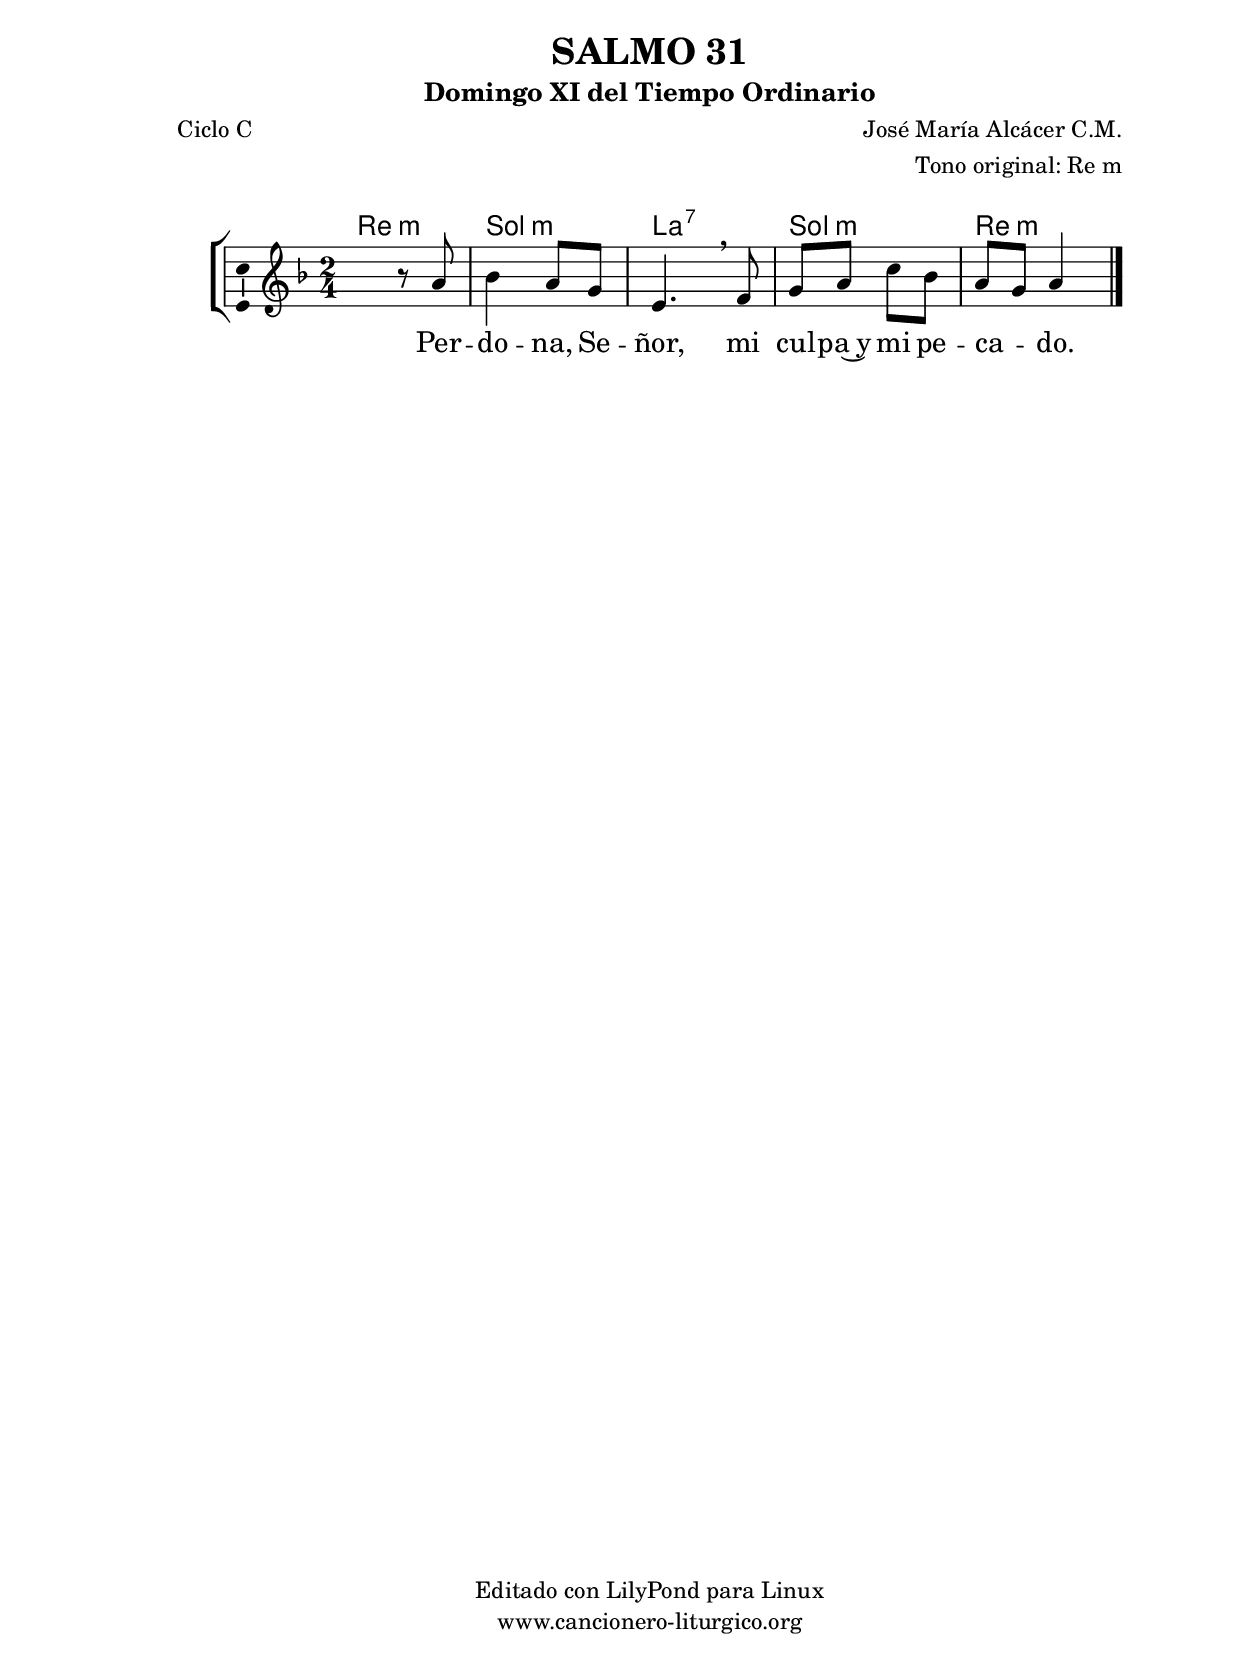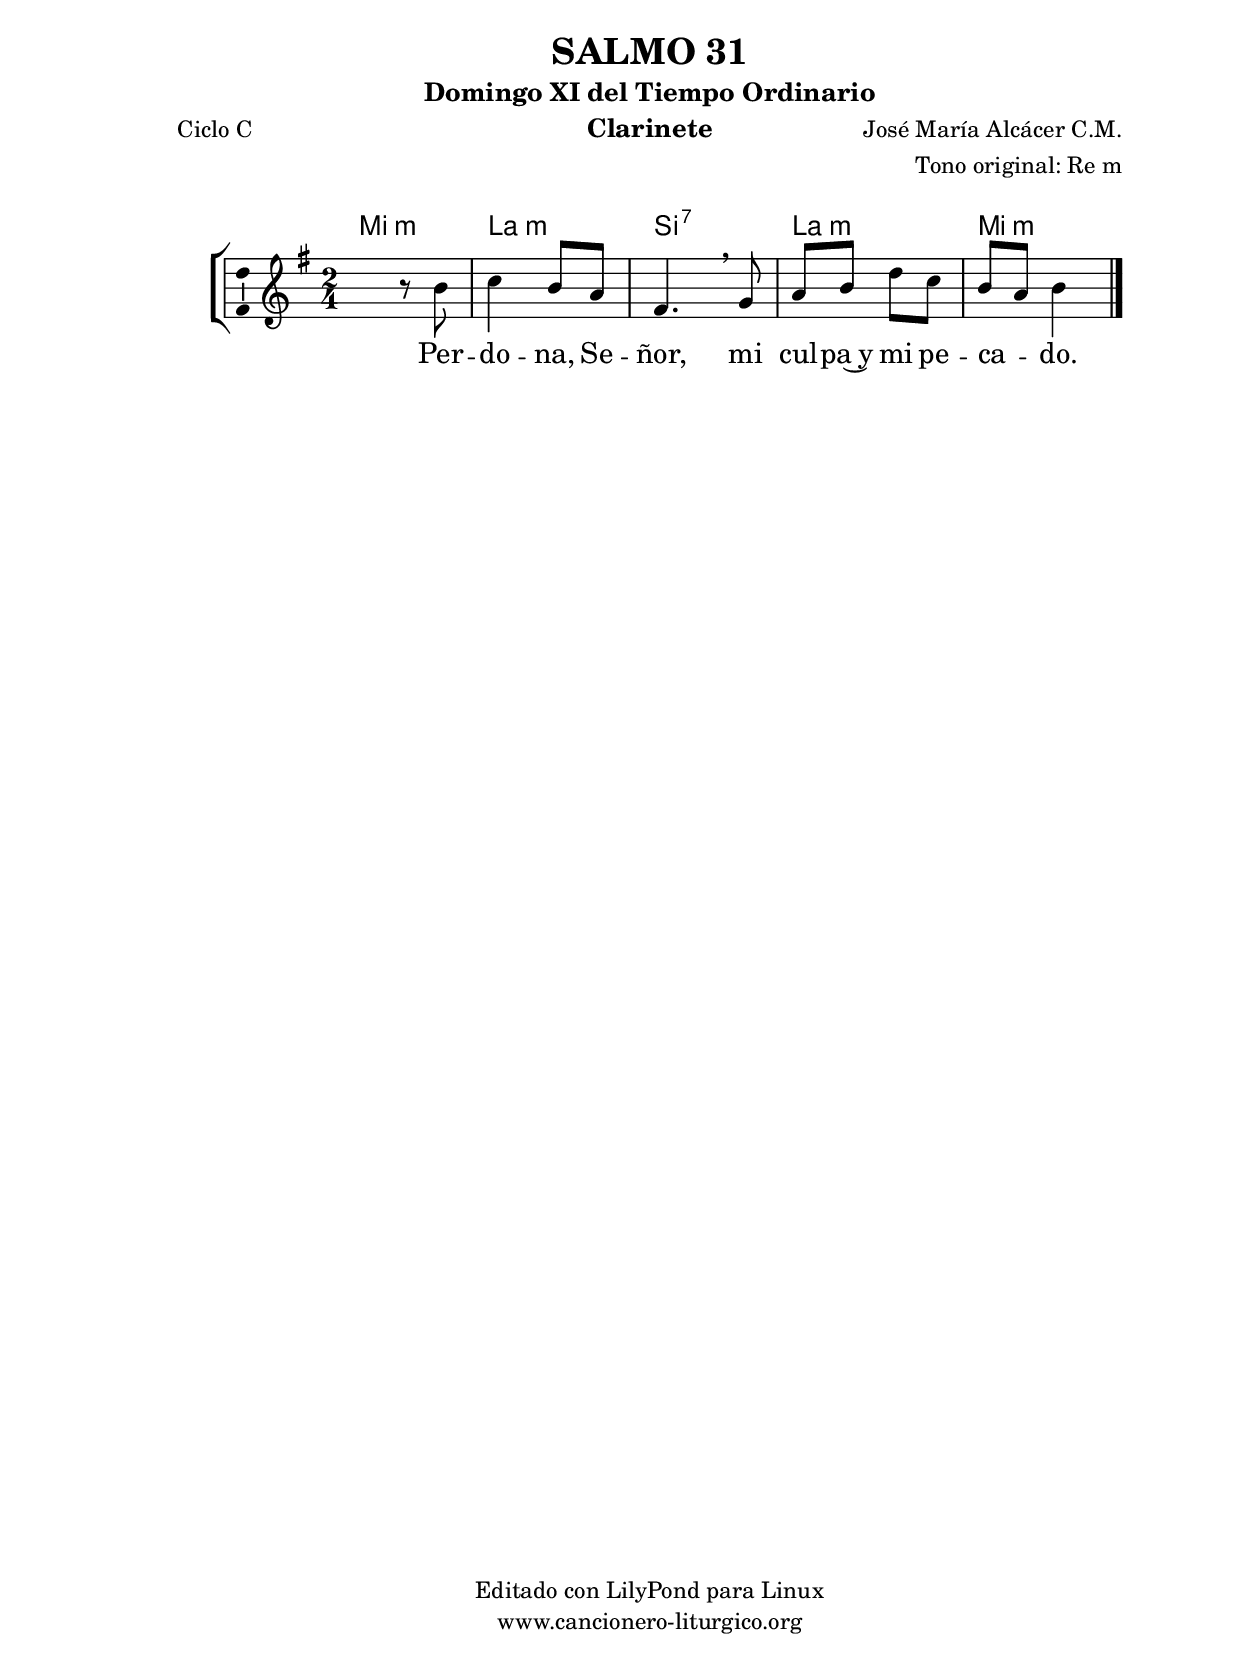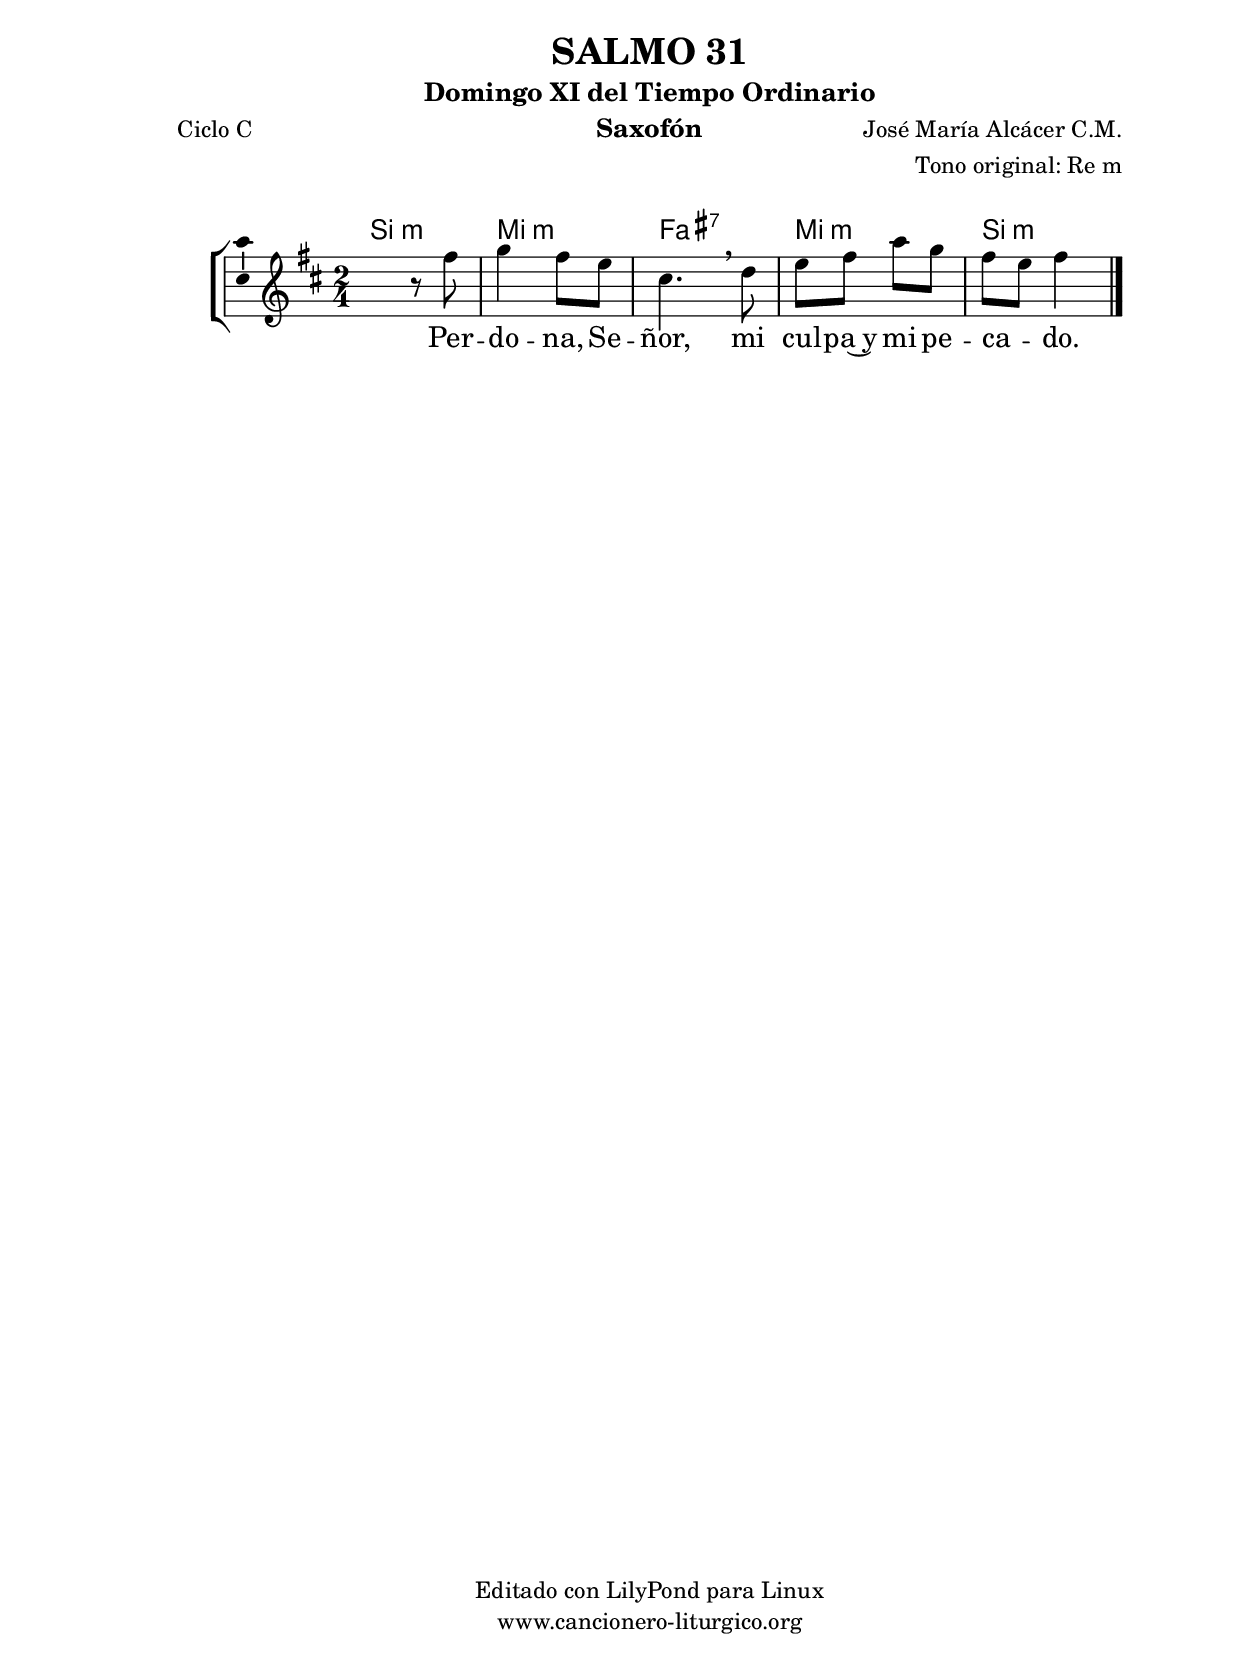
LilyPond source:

%
%para convertir .midi en .wav:
%timidity filename.midi -Ow -o finename.wav
%
%
%Para convertir de .wav a .mp3:
%lame -h -m j filename.wav
%
%
%para escuchar el midi:
%timidity nombrefichero.midi
%


%versión de lilypond para la que se ha escrito esta partitura:
\version "2.16.0"

	%Tamaño papel
	#(set-default-paper-size "a4")
	%Tamaño partitura
	#(set-global-staff-size 20)
	%No responde al pulsar sobre una nota
	#(ly:set-option 'point-and-click #f)

%parámetros del encabezamiento:
\header {
	title = "SALMO 31"
	subtitle = "Domingo XI del Tiempo Ordinario"
	composer = "José María Alcácer C.M."
	poet = "Ciclo C"
	meter = ""
	arranger = "Tono original: Re m"
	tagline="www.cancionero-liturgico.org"
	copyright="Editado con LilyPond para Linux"
	}

%parámetros asociados al papel:
\paper  {
	oddHeaderMarkup = \markup {\fill-line { \on-the-fly #not-first-page \fromproperty #'header:title \on-the-fly #not-first-page \fromproperty #'header:composer }}
	evenHeaderMarkup = \markup {\fill-line { \fromproperty #'header:composer \fromproperty #'header:title }}
	#(set-paper-size "a4")
	print-page-number = ##f
	first-page-number = 1
	print-first-page-number = ##f
%	head-separation = 3.0 \cm
	top-margin = 2.0 \cm
	bottom-margin = 0.5\cm
%%%	bottom-margin = -1.0\cm
	left-margin = 3.0 \cm
	line-width = 16.0 \cm 
	indent = 8\mm
	interscoreline = 2.\mm
	between-system-space = 15\mm
%	para que las partituras no llenen la hoja:
	ragged-bottom = ##t
%	idem para la última hoja:
	ragged-last-bottom = ##f
%	para que las partituras llenen el ancho del papel:
	ragged-last = ##f
	after-title-space = 2.5 \cm
%page-count=1
%system-count=8

	%Flexible Vertical Spacing
%	markup-markup-spacing =
%	#'((basic-distance . 15) (minimum-distance . 15) (padding . 3))
	markup-system-spacing =
	#'((basic-distance . 15) (minimum-distance . 15) (padding . 3))
	system-system-spacing =
	#'((basic-distance . 15) (minimum-distance . 15) (padding . 3))
	score-system-spacing =
	#'((basic-distance . 15) (minimum-distance . 15) (padding . 5))
%	top-system-spacing = % header
%	#'((basic-distance . 8) (minimum-distance . 0) (padding . 3))
%	top-markup-spacing =
%	#'((basic-distance . 20) (minimum-distance . 20) (padding . 3))
	last-bottom-spacing = % footer
	#'((basic-distance . 5) (minimum-distance . 5) (padding . 3))
%	score-markup-spacing =
%	#'((basic-distance . 16) (minimum-distance . 13) (padding . 3))

	}


%parámetros que afectan a toda la partitura:
global =  {
	%clave de sol (G):
	\clef G
	%armadura:
%	\transpose f a
	\key d \minor
	\tempo 4=75
	\set Score.tempoHideNote = ##t
	}


acordes = {
	\italianChords
	\chordmode {
%	\transpose f a
{

d2:m g:m a:7 g:m d2:m

	}
	}
}

melodia = 
%	\transpose f a
{
	\relative c''{
	\time 2/4

s4 r8 a8
bes4 a8 g
e4. \breathe f8
g8 a c bes
a8 g a4

	\bar "|."
	}
	}


texto = \lyricmode {
Per -- do -- na, Se -- ñor, mi cul -- pa~y mi pe -- ca -- _ do.
	}


acordesStaff = \context ChordNames = acordesStaff <<
	\set chordChanges = ##t
	\acordes
	>>


vozStaff = \context Voice = vozStaff
\with {\consists "Ambitus_engraver"}
<<
%	\set Staff.instrumentName = ""
%	\set Staff.shortInstrumentName = ""
%	\set Staff.midiInstrument = #"clarinet"
%	\set Staff.midiInstrument = #"cello"
%	\set Staff.midiInstrument = #"flute"
	\set Staff.midiInstrument = #"electric guitar (jazz)"
%	\set Staff.midiInstrument = #"english horn"
%	\set Staff.midiInstrument = #"violin"
%	\set Staff.midiInstrument = #"glockenspiel"
	\set Staff.midiMinimumVolume = #0.7
	\set Staff.midiMaximumVolume = #0.9
	\global
	\melodia
	>>


textoStaff = \context Lyrics = textoStaff <<
	\lyricsto vozStaff \texto
	>>

\book {
	\score {
		\context ChoirStaff {
			\override StaffGroup.SystemStartBracket #'collapse-height = #1
			\override Score.SystemStartBar #'collapse-height = #1
			<<
			\acordesStaff
			\vozStaff
			\textoStaff
			>>
			}
		\layout {
	    		\context {
				\Lyrics
				\override LyricText #'font-size = #2
				}
	   		 \context {
				\Score
				%fontSize = #3
				\override StaffSymbol #'staff-space = #(magstep +3)
				%\override Beam #'thickness = #0.55
				%\override SpacingSpanner #'spacing-increment = #1.0
				%\override Slur #'height-limit = #1.5
				}
			}
		}
	\score {
		\unfoldRepeats
		\context ChoirStaff {
			<<
			\acordesStaff
			\vozStaff
			>>
			}
		\midi {
	  		\context {
	  			\Score
				tempoWholesPerMinute = #(ly:make-moment 70 4)
				}
			}
		}
	}

%Partitura para clarinete
#(define output-suffix "C")
\book {
	\header{
		instrument = "Clarinete"
		}
	\score {
		\context ChoirStaff {
			\override StaffGroup.SystemStartBracket #'collapse-height = #1
			\override Score.SystemStartBar #'collapse-height = #1
\transpose c d
			<<
			\acordesStaff
			\vozStaff
			\textoStaff
			>>
			}
		\layout {
	    		\context {
				\Lyrics
				\override LyricText #'font-size = #2
				}
	   		 \context {
				\Score
				%fontSize = #3
				\override StaffSymbol #'staff-space = #(magstep +3)
				%\override Beam #'thickness = #0.55
				%\override SpacingSpanner #'spacing-increment = #1.0
				%\override Slur #'height-limit = #1.5
				}
			}
		}
	}

%Partitura para saxofón
#(define output-suffix "S")
\book {
	\header{
		instrument = "Saxofón"
		}
	\score {
		\context ChoirStaff {
			\override StaffGroup.SystemStartBracket #'collapse-height = #1
			\override Score.SystemStartBar #'collapse-height = #1
\transpose c a
			<<
			\acordesStaff
			\vozStaff
			\textoStaff
			>>
			}
		\layout {
	    		\context {
				\Lyrics
				\override LyricText #'font-size = #2
				}
	   		 \context {
				\Score
				%fontSize = #3
				\override StaffSymbol #'staff-space = #(magstep +3)
				%\override Beam #'thickness = #0.55
				%\override SpacingSpanner #'spacing-increment = #1.0
				%\override Slur #'height-limit = #1.5
				}
			}
		}
	}

